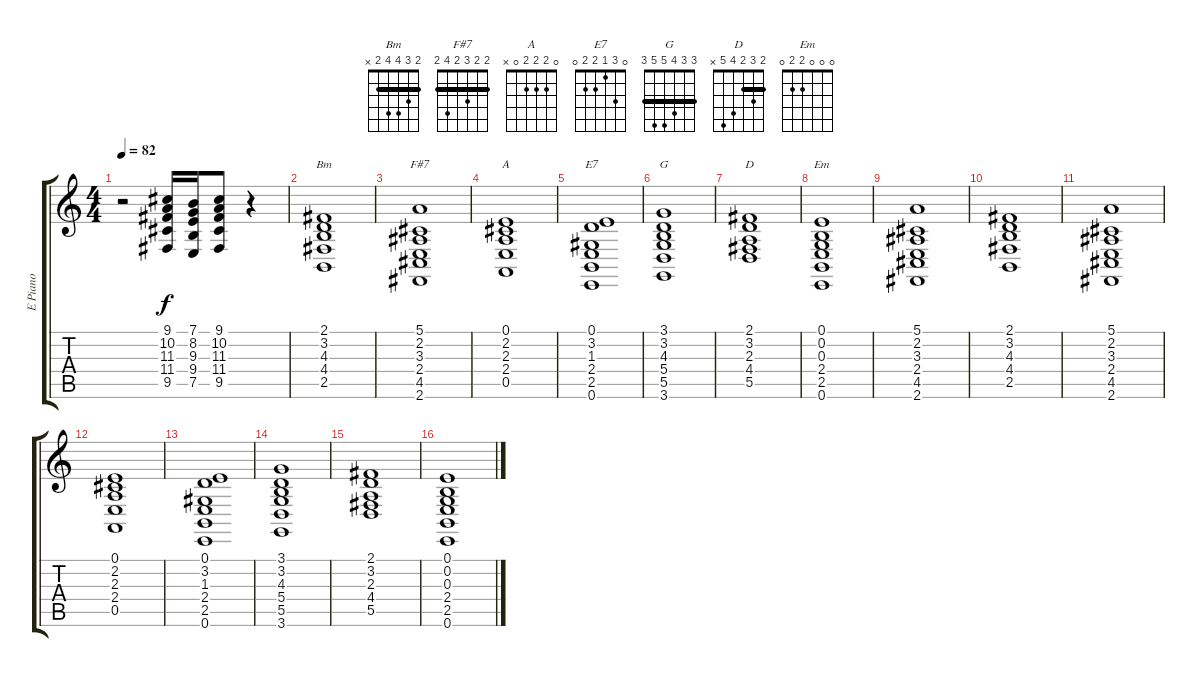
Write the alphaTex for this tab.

\track ("E Piano" "E Piano") {instrument brightacousticpiano}
\staff {score tabs}
\tuning (E4 B3 G3 D3 A2 E2) {hide}
\chord ("Bm" 2 3 4 4 2 x) {barre 2}
\chord ("F#7" 2 2 3 2 4 2) {barre 2}
\chord ("A" 0 2 2 2 0 x)
\chord ("E7" 0 3 1 2 2 0)
\chord ("G" 3 3 4 5 5 3) {barre 3}
\chord ("D" 2 3 2 4 5 x) {barre 2}
\chord ("Em" 0 0 0 2 2 0)
\ts (4 4)
\tempo 82
\clef g2
\ks c
r.2{dy f instrument brightacousticpiano} (9.1 10.2 11.3 11.4 9.5).16 (7.1 8.2 9.3 9.4 7.5).16 (9.1 10.2 11.3 11.4 9.5).8 r.4 |
(2.1 3.2 4.3 4.4 2.5).1{ch "Bm"} |
(5.1 2.2 3.3 2.4 4.5 2.6).1{ch "F#7"} |
(0.1 2.2 2.3 2.4 0.5).1{ch "A"} |
(0.1 3.2 1.3 2.4 2.5 0.6).1{ch "E7"} |
(3.1 3.2 4.3 5.4 5.5 3.6).1{ch "G"} |
(2.1 3.2 2.3 4.4 5.5).1{ch "D"} |
(0.1 0.2 0.3 2.4 2.5 0.6).1{ch "Em"} |
(5.1 2.2 3.3 2.4 4.5 2.6).1 |
(2.1 3.2 4.3 4.4 2.5).1 |
(5.1 2.2 3.3 2.4 4.5 2.6).1 |
(0.1 2.2 2.3 2.4 0.5).1 |
(0.1 3.2 1.3 2.4 2.5 0.6).1 |
(3.1 3.2 4.3 5.4 5.5 3.6).1 |
(2.1 3.2 2.3 4.4 5.5).1 |
(0.1 0.2 0.3 2.4 2.5 0.6).1
